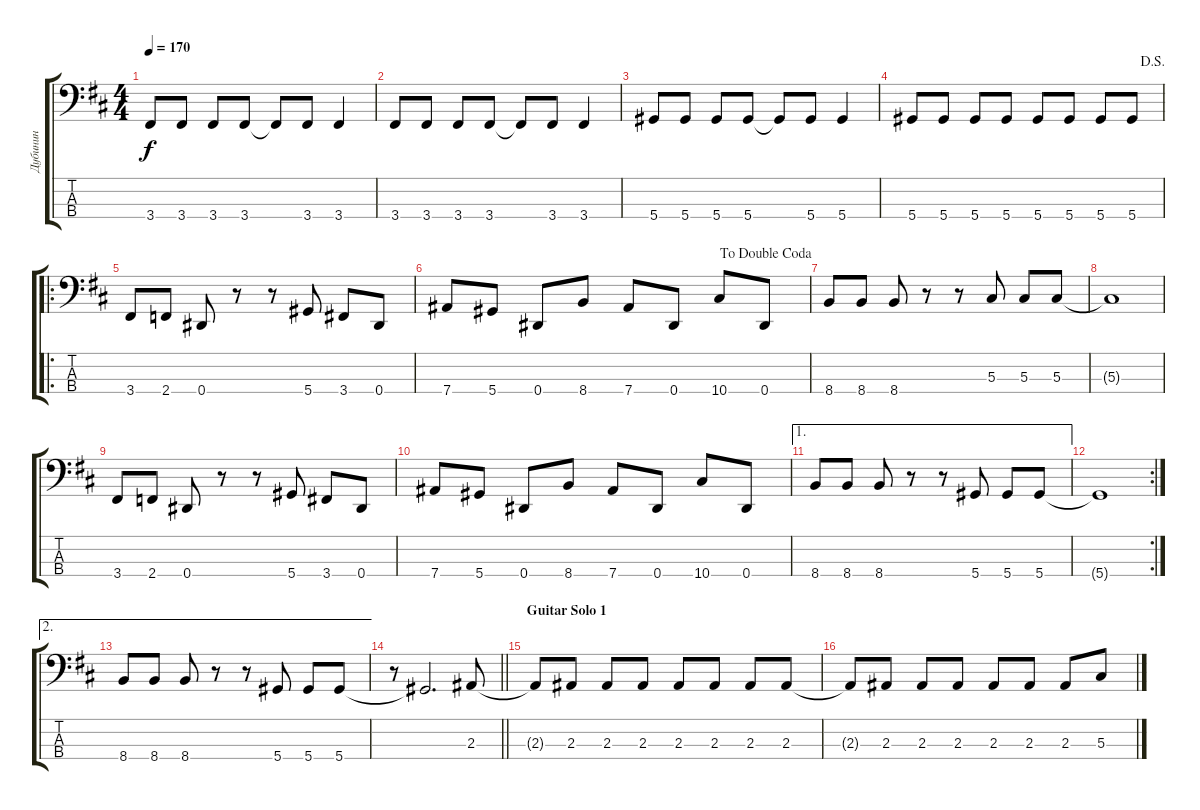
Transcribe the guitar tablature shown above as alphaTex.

\track ("Дубинин" "Дубинин") {instrument electricbassfinger}
\staff {score tabs}
\tuning (Gb2 Db2 Ab1 Eb1) {hide}
\ts (4 4)
\tempo 170
\clef f4
\ks d
3.4.8{dy f} 3.4.8 3.4.8 3.4.8 3.4{t}.8 3.4.8 3.4.4 |
3.4.8 3.4.8 3.4.8 3.4.8 3.4{t}.8 3.4.8 3.4.4 |
5.4.8 5.4.8 5.4.8 5.4.8 5.4{t}.8 5.4.8 5.4.4 |
\jump dalsegno
5.4.8 5.4.8 5.4.8 5.4.8 5.4.8 5.4.8 5.4.8 5.4.8 |
\ro
3.4.8 2.4.8 0.4.8 r.8 r.8 5.4.8 3.4.8 0.4.8 |
\jump dadoublecoda
7.4.8 5.4.8 0.4.8 8.4.8 7.4.8 0.4.8 10.4.8 0.4.8 |
8.4.8 8.4.8 8.4.8 r.8 r.8 5.3.8 5.3.8 5.3.8 |
5.3{t}.1 |
3.4.8 2.4.8 0.4.8 r.8 r.8 5.4.8 3.4.8 0.4.8 |
7.4.8 5.4.8 0.4.8 8.4.8 7.4.8 0.4.8 10.4.8 0.4.8 |
\ae 1
8.4.8 8.4.8 8.4.8 r.8 r.8 5.4.8 5.4.8 5.4.8 |
\rc 2
5.4{t}.1 |
\ae 2
8.4.8 8.4.8 8.4.8 r.8 r.8 5.4.8 5.4.8 5.4.8 |
\barLineRight lightlight
r.8 5.4{t}.2{d} 2.3.8 |
\section ("" "Guitar Solo 1")
2.3{t}.8 2.3.8 2.3.8 2.3.8 2.3.8 2.3.8 2.3.8 2.3.8 |
2.3{t}.8 2.3.8 2.3.8 2.3.8 2.3.8 2.3.8 2.3.8 5.3.8
